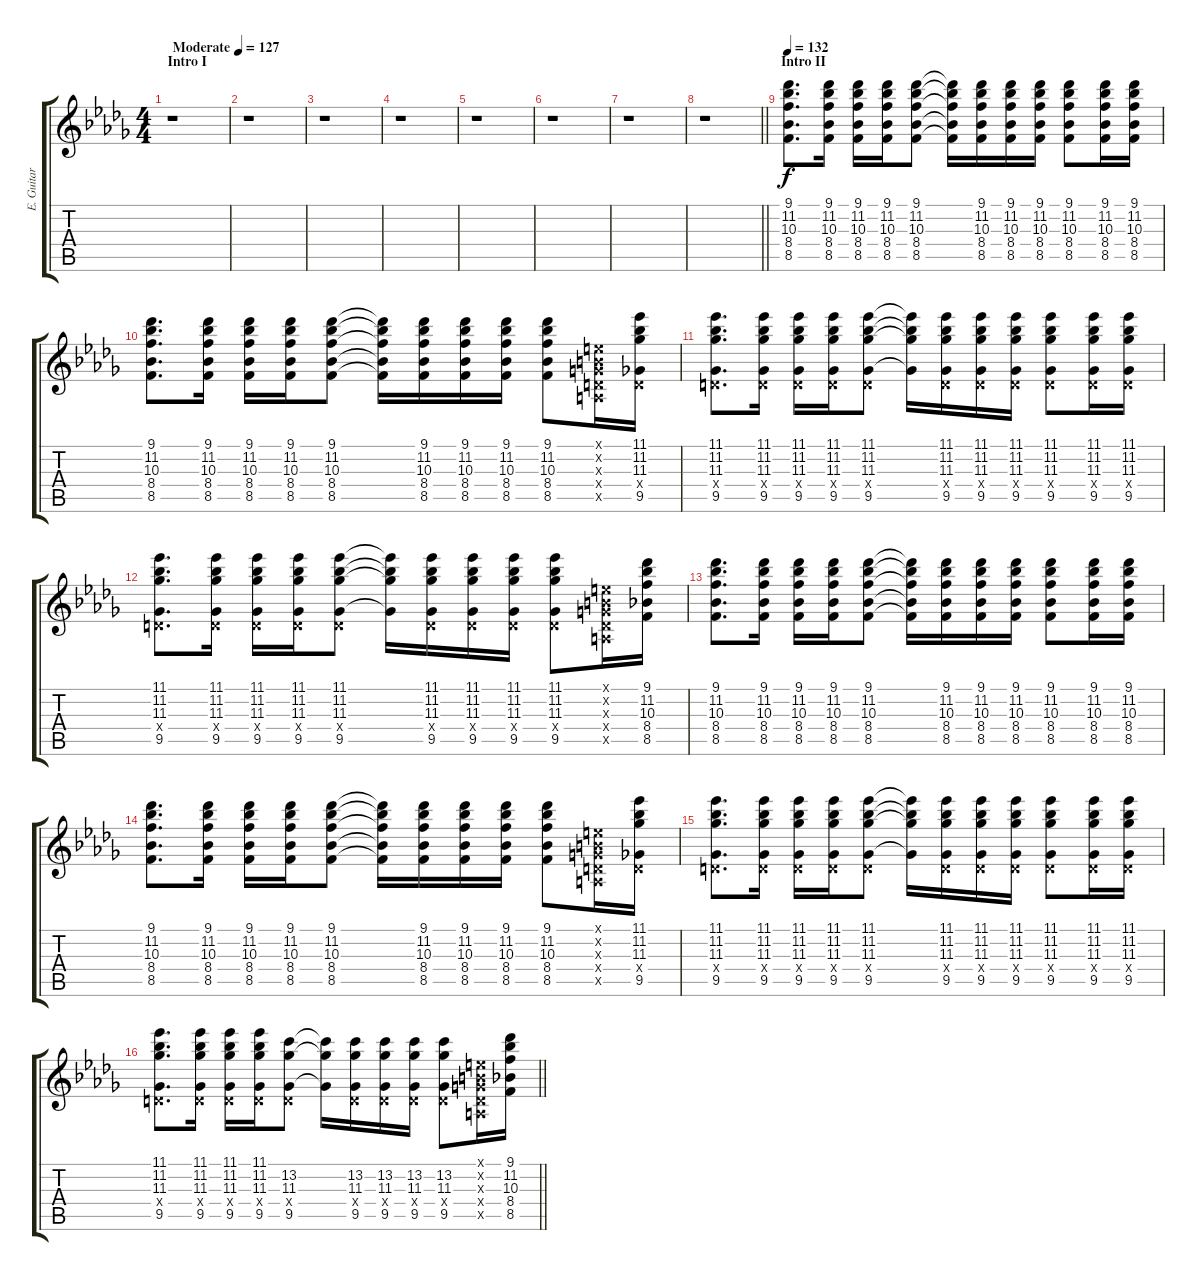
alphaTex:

\track ("E. Guitar II" "E. Guitar ") {instrument overdrivenguitar}
\staff {score tabs}
\tuning (E4 B3 G3 D3 A2 E2) {hide}
\ts (4 4)
\section ("" "Intro I")
\tempo (127 "Moderate")
\clef g2
\ks db
r.1{dy f instrument overdrivenguitar} |
r.1 |
r.1 |
r.1 |
r.1 |
r.1 |
r.1 |
\barLineRight lightlight
r.1 |
\section ("" "Intro II")
\tempo 132
(9.1 11.2 10.3 8.4 8.5).8{d} (9.1 11.2 10.3 8.4 8.5).16 (9.1 11.2 10.3 8.4 8.5).16 (9.1 11.2 10.3 8.4 8.5).16 (9.1 11.2 10.3 8.4 8.5).8 (9.1{t} 11.2{t} 10.3{t} 8.4{t} 8.5{t}).16 (9.1 11.2 10.3 8.4 8.5).16 (9.1 11.2 10.3 8.4 8.5).16 (9.1 11.2 10.3 8.4 8.5).16 (9.1 11.2 10.3 8.4 8.5).8 (9.1 11.2 10.3 8.4 8.5).16 (9.1 11.2 10.3 8.4 8.5).16 |
(9.1 11.2 10.3 8.4 8.5).8{d} (9.1 11.2 10.3 8.4 8.5).16 (9.1 11.2 10.3 8.4 8.5).16 (9.1 11.2 10.3 8.4 8.5).16 (9.1 11.2 10.3 8.4 8.5).8 (9.1{t} 11.2{t} 10.3{t} 8.4{t} 8.5{t}).16 (9.1 11.2 10.3 8.4 8.5).16 (9.1 11.2 10.3 8.4 8.5).16 (9.1 11.2 10.3 8.4 8.5).16 (9.1 11.2 10.3 8.4 8.5).8 (0.1{x} 0.2{x} 0.3{x} 0.4{x} 0.5{x}).16 (11.1 11.2 11.3 0.4{x} 9.5).16 |
(11.1 11.2 11.3 0.4{x} 9.5).8{d} (11.1 11.2 11.3 0.4{x} 9.5).16 (11.1 11.2 11.3 0.4{x} 9.5).16 (11.1 11.2 11.3 0.4{x} 9.5).16 (11.1 11.2 11.3 0.4{x} 9.5).8 (11.1{t} 11.2{t} 11.3{t} 9.5{t}).16 (11.1 11.2 11.3 0.4{x} 9.5).16 (11.1 11.2 11.3 0.4{x} 9.5).16 (11.1 11.2 11.3 0.4{x} 9.5).16 (11.1 11.2 11.3 0.4{x} 9.5).8 (11.1 11.2 11.3 0.4{x} 9.5).16 (11.1 11.2 11.3 0.4{x} 9.5).16 |
(11.1 11.2 11.3 0.4{x} 9.5).8{d} (11.1 11.2 11.3 0.4{x} 9.5).16 (11.1 11.2 11.3 0.4{x} 9.5).16 (11.1 11.2 11.3 0.4{x} 9.5).16 (11.1 11.2 11.3 0.4{x} 9.5).8 (11.1{t} 11.2{t} 11.3{t} 9.5{t}).16 (11.1 11.2 11.3 0.4{x} 9.5).16 (11.1 11.2 11.3 0.4{x} 9.5).16 (11.1 11.2 11.3 0.4{x} 9.5).16 (11.1 11.2 11.3 0.4{x} 9.5).8 (0.1{x} 0.2{x} 0.3{x} 0.4{x} 0.5{x}).16 (9.1 11.2 10.3 8.4 8.5).16 |
(9.1 11.2 10.3 8.4 8.5).8{d} (9.1 11.2 10.3 8.4 8.5).16 (9.1 11.2 10.3 8.4 8.5).16 (9.1 11.2 10.3 8.4 8.5).16 (9.1 11.2 10.3 8.4 8.5).8 (9.1{t} 11.2{t} 10.3{t} 8.4{t} 8.5{t}).16 (9.1 11.2 10.3 8.4 8.5).16 (9.1 11.2 10.3 8.4 8.5).16 (9.1 11.2 10.3 8.4 8.5).16 (9.1 11.2 10.3 8.4 8.5).8 (9.1 11.2 10.3 8.4 8.5).16 (9.1 11.2 10.3 8.4 8.5).16 |
(9.1 11.2 10.3 8.4 8.5).8{d} (9.1 11.2 10.3 8.4 8.5).16 (9.1 11.2 10.3 8.4 8.5).16 (9.1 11.2 10.3 8.4 8.5).16 (9.1 11.2 10.3 8.4 8.5).8 (9.1{t} 11.2{t} 10.3{t} 8.4{t} 8.5{t}).16 (9.1 11.2 10.3 8.4 8.5).16 (9.1 11.2 10.3 8.4 8.5).16 (9.1 11.2 10.3 8.4 8.5).16 (9.1 11.2 10.3 8.4 8.5).8 (0.1{x} 0.2{x} 0.3{x} 0.4{x} 0.5{x}).16 (11.1 11.2 11.3 0.4{x} 9.5).16 |
(11.1 11.2 11.3 0.4{x} 9.5).8{d} (11.1 11.2 11.3 0.4{x} 9.5).16 (11.1 11.2 11.3 0.4{x} 9.5).16 (11.1 11.2 11.3 0.4{x} 9.5).16 (11.1 11.2 11.3 0.4{x} 9.5).8 (11.1{t} 11.2{t} 11.3{t} 9.5{t}).16 (11.1 11.2 11.3 0.4{x} 9.5).16 (11.1 11.2 11.3 0.4{x} 9.5).16 (11.1 11.2 11.3 0.4{x} 9.5).16 (11.1 11.2 11.3 0.4{x} 9.5).8 (11.1 11.2 11.3 0.4{x} 9.5).16 (11.1 11.2 11.3 0.4{x} 9.5).16 |
\barLineRight lightlight
(11.1 11.2 11.3 0.4{x} 9.5).8{d} (11.1 11.2 11.3 0.4{x} 9.5).16 (11.1 11.2 11.3 0.4{x} 9.5).16 (11.1 11.2 11.3 0.4{x} 9.5).16 (13.2 11.3 0.4{x} 9.5).8 (13.2{t} 11.3{t} 9.5{t}).16 (13.2 11.3 0.4{x} 9.5).16 (13.2 11.3 0.4{x} 9.5).16 (13.2 11.3 0.4{x} 9.5).16 (13.2 11.3 0.4{x} 9.5).8 (0.1{x} 0.2{x} 0.3{x} 0.4{x} 0.5{x}).16 (9.1 11.2 10.3 8.4 8.5).16
